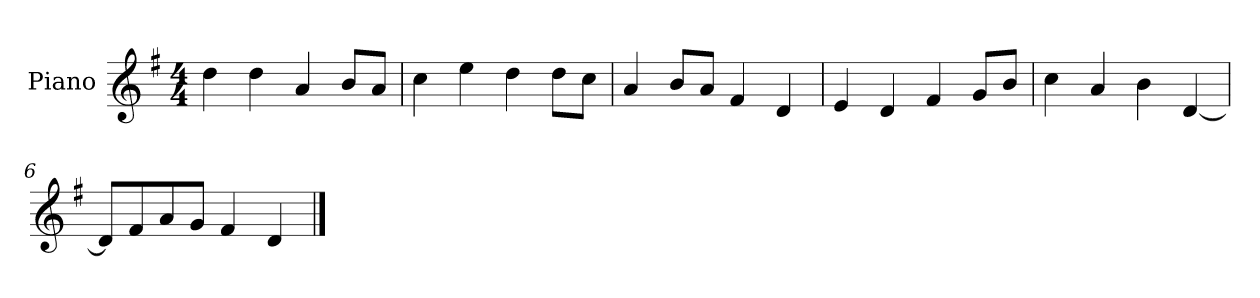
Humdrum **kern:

**kern
*part1
*staff1
*I"Piano
*I'P-no
*clefG2
*k[f#]
*M4/4
*MM90
=1
4dd\
4dd\
4a/
8b/L
8a/J
=2
4cc\
4ee\
4dd\
8dd\L
8cc\J
=3
4a/
8b/L
8a/J
4f#/
4d/
=4
4e/
4d/
4f#/
8g/L
8b/J
=5
4cc\
4a/
4b\
[4d/
=6
8d/L]
8f#/
8a/
8g/J
4f#/
4d/
==
*-
